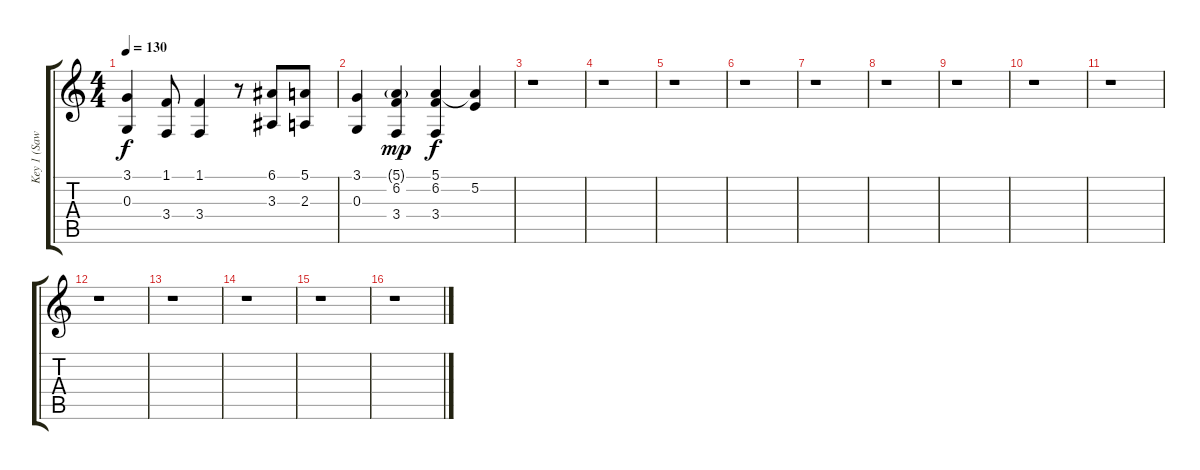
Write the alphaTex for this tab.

\track ("Key 1 (Sawtooth)" "Key 1 (Saw") {instrument lead2sawtooth}
\staff {score tabs}
\tuning (E4 B3 G3 D3 A2 E2) {hide}
\ts (4 4)
\tempo 130
\clef g2
\ks c
(3.1 0.3).4{dy f} (1.1 3.4).8 (1.1 3.4).4 r.8 (6.1 3.3).8 (5.1 2.3).8 |
(3.1 0.3).4 (5.1{g} 6.2 3.4).4{dy mp} (5.1 6.2 3.4).4{dy f} (5.1{t} 5.2).4 |
r.1 |
r.1 |
r.1 |
r.1 |
r.1 |
r.1 |
r.1 |
r.1 |
r.1 |
r.1 |
r.1 |
r.1 |
r.1 |
r.1
